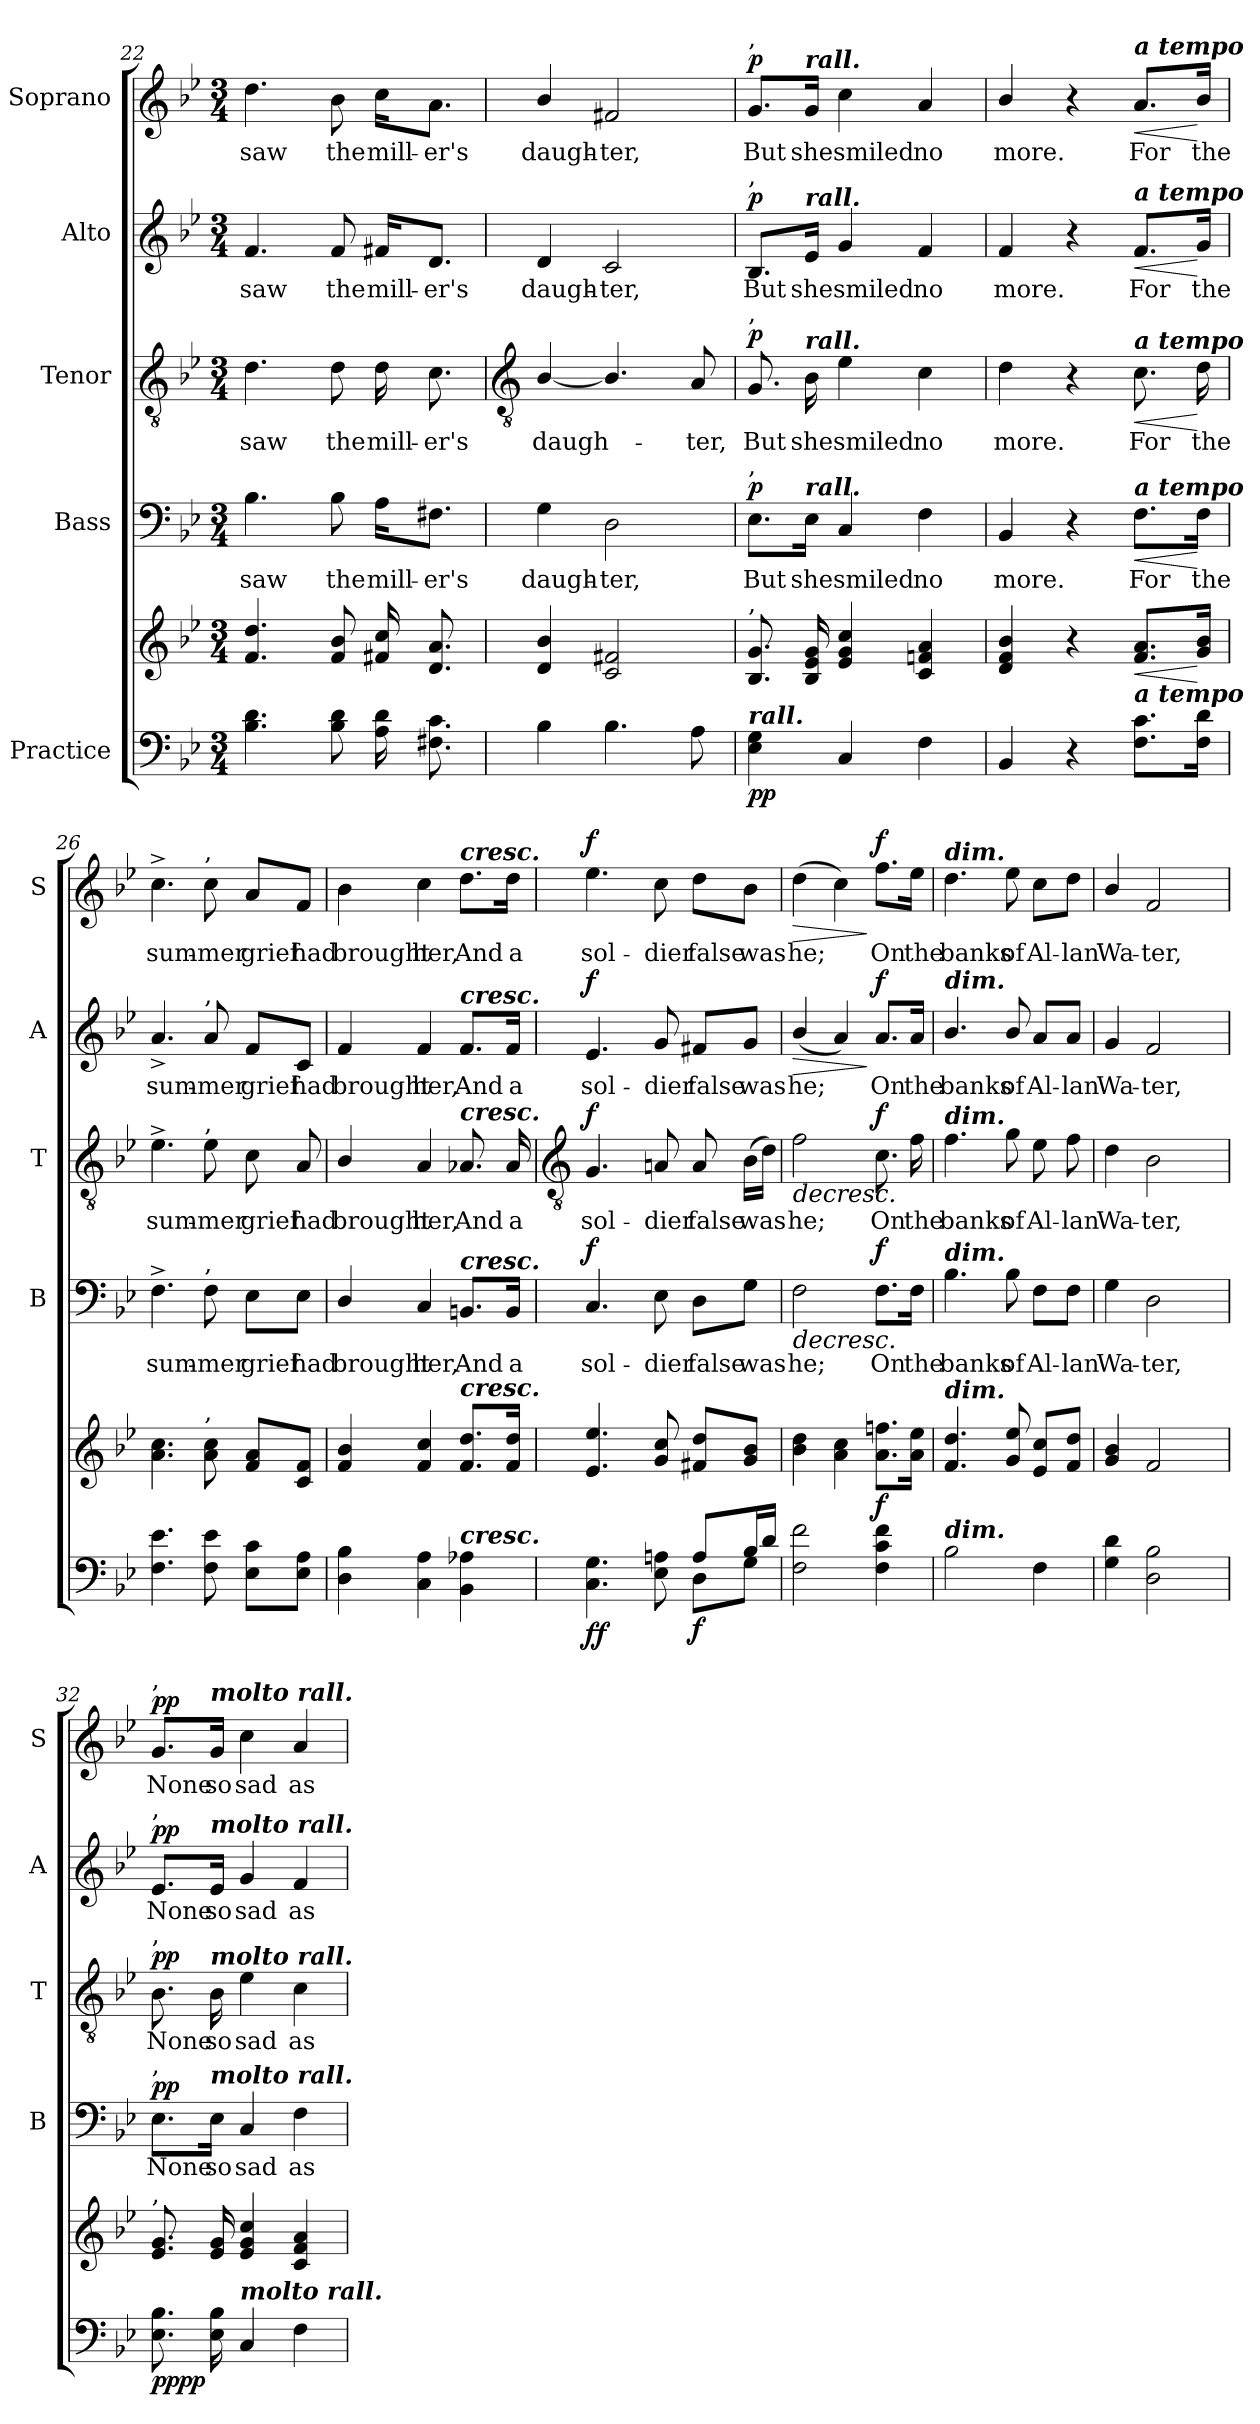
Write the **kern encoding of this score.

**kern	**kern	**dynam	**kern	**text	**dynam	**kern	**text	**dynam	**kern	**text	**dynam	**kern	**text	**dynam
*part5	*part5	*part5	*part4	*part4	*part4	*part3	*part3	*part3	*part2	*part2	*part2	*part1	*part1	*part1
*staff6	*staff5	*staff5/6	*staff4	*staff4	*staff4	*staff3	*staff3	*staff3	*staff2	*staff2	*staff2	*staff1	*staff1	*staff1
*I"Practice	*	*	*I"Bass	*	*	*I"Tenor	*	*	*I"Alto	*	*	*I"Soprano	*	*
*	*	*	*I'B	*	*	*I'T	*	*	*I'A	*	*	*I'S	*	*
*clefF4	*clefG2	*	*clefF4	*	*	*clefGv2	*	*	*clefG2	*	*	*clefG2	*	*
*k[b-e-]	*k[b-e-]	*	*k[b-e-]	*	*	*k[b-e-]	*	*	*k[b-e-]	*	*	*k[b-e-]	*	*
*B-:	*B-:	*	*B-:	*	*	*B-:	*	*	*B-:	*	*	*B-:	*	*
*M3/4	*M3/4	*	*M3/4	*	*	*M3/4	*	*	*M3/4	*	*	*M3/4	*	*
=22	=22	=22	=22	=22	=22	=22	=22	=22	=22	=22	=22	=22	=22	=22
*^	*^	*	*	*	*	*	*	*	*	*	*	*	*	*
!	!LO:N:vis=1	!	!LO:N:vis=1	!	!	!LO:LY:b	!	!	!LO:LY:b	!	!	!LO:LY:b	!	!	!LO:LY:b	!
4.B-\ 4.d\	2.ryy	4.f/ 4.dd/	2.ryy	.	4.B-\	saw	.	4.d\	saw	.	4.f/	saw	.	4.dd\	saw	.
!	!	!	!	!	!	!LO:LY:b	!	!	!LO:LY:b	!	!	!LO:LY:b	!	!	!LO:LY:b	!
8B-\ 8d\	.	8f/ 8b-/	.	.	8B-\	the	.	8d\	the	.	8f/	the	.	8b-\	the	.
!	!	!	!	!	!	!LO:LY:b	!	!	!LO:LY:b	!	!	!LO:LY:b	!	!	!LO:LY:b	!
16A\ 16d\LL	.	16f#X/ 16cc/LL	.	.	16A\KL	mill-	.	16d\	mill-	.	16f#X/KL	mill-	.	16cc\KL	mill-	.
!	!	!	!	!	!	!LO:LY:b	!	!	!LO:LY:b	!	!	!LO:LY:b	!	!	!LO:LY:b	!
8.F#X\ 8.c\J	.	8.d/ 8.a/J	.	.	8.F#X\J	-er's	.	8.c\	-er's	.	8.d/J	-er's	.	8.a\J	-er's	.
*v	*v	*	*	*	*	*	*	*	*	*	*	*	*	*	*	*
*	*v	*v	*	*	*	*	*	*	*	*	*	*	*	*	*
!!LO:LB:g=z
=23	=23	=23	=23	=23	=23	=23	=23	=23	=23	=23	=23	=23	=23	=23
*	*	*	*	*	*	*clefGv2	*	*	*	*	*	*	*	*
!	!	!	!	!LO:LY:b	!	!	!LO:LY:b	!	!	!LO:LY:b	!	!	!LO:LY:b	!
4B-	4d/ 4b-/	.	4G\	daugh-	.	[4B-/	daugh-	.	4d/	daugh-	.	4b-/	daugh-	.
!	!	!	!	!LO:LY:b	!	!	!	!	!	!LO:LY:b	!	!	!LO:LY:b	!
4.B-	2c/ 2f#X/	.	2D\	-ter,	.	4.B-/]	.	.	2c/	-ter,	.	2f#X/	-ter,	.
!	!	!	!	!	!	!	!LO:LY:b	!	!	!	!	!	!	!
8A	.	.	.	.	.	8A/	ter,	.	.	.	.	.	.	.
=24	=24	=24	=24	=24	=24	=24	=24	=24	=24	=24	=24	=24	=24	=24
!	!	!	!	!	!	!	!	!	!	!	!	!LO:TX:a:t=,	!	!
!	!	!	!	!	!	!	!	!	!LO:TX:a:t=,	!	!	!	!	!
!	!	!	!	!	!	!LO:TX:a:t=,	!	!	!	!	!	!	!	!
!	!	!	!LO:TX:a:t=,	!	!	!	!	!	!	!	!	!	!	!
!	!LO:TX:a:t=,	!	!	!	!	!	!	!	!	!	!	!	!	!
!LO:TX:a:Bi:t=rall.	!	!	!	!	!	!	!	!	!	!	!	!	!	!
!	!	!LO:DY:b=2	!	!LO:LY:b	!	!	!LO:LY:b	!	!	!LO:LY:b	!	!	!LO:LY:b	!
!	!	!LO:DY:n=1:b	!	!	!LO:DY:b	!	!	!LO:DY:b	!	!	!LO:DY:b	!	!	!LO:DY:b
4E- 4G	8.B-/ 8.g/	p p	8.E-\L	But	p	8.G/	But	p	8.B-/L	But	p	8.g/L	But	p
!	!	!	!	!	!	!	!	!	!	!	!	!LO:TX:a:Bi:t=rall.	!	!
!	!	!	!	!	!	!	!	!	!LO:TX:a:Bi:t=rall.	!	!	!	!	!
!	!	!	!	!	!	!LO:TX:a:Bi:t=rall.	!	!	!	!	!	!	!	!
!	!	!	!LO:TX:a:Bi:t=rall.	!	!	!	!	!	!	!	!	!	!	!
!	!	!	!	!LO:LY:b	!	!	!LO:LY:b	!	!	!LO:LY:b	!	!	!LO:LY:b	!
.	16B-/ 16e-/ 16g/	.	16E-\Jk	she	.	16B-\	she	.	16e-/Jk	she	.	16g/Jk	she	.
!	!	!	!	!LO:LY:b	!	!	!LO:LY:b	!	!	!LO:LY:b	!	!	!LO:LY:b	!
4C	4e-/ 4g/ 4cc/	.	4C/	smiled	.	4e-\	smiled	.	4g/	smiled	.	4cc\	smiled	.
!	!	!	!	!LO:LY:b	!	!	!LO:LY:b	!	!	!LO:LY:b	!	!	!LO:LY:b	!
4F	4c/ 4fn/ 4a/	.	4F\	no	.	4c\	no	.	4f/	no	.	4a/	no	.
=25	=25	=25	=25	=25	=25	=25	=25	=25	=25	=25	=25	=25	=25	=25
!	!	!	!	!LO:LY:b	!	!	!LO:LY:b	!	!	!LO:LY:b	!	!	!LO:LY:b	!
4BB-	4d/ 4f/ 4b-/	.	4BB-/	more.	.	4d\	more.	.	4f/	more.	.	4b-/	more.	.
4r	4r	.	4r	.	.	4r	.	.	4r	.	.	4r	.	.
!	!	!	!	!	!	!	!	!	!	!	!	!LO:TX:a:Bi:t=a tempo	!	!
!	!	!	!	!	!	!	!	!	!LO:TX:a:Bi:t=a tempo	!	!	!	!	!
!	!	!	!	!	!	!LO:TX:a:Bi:t=a tempo	!	!	!	!	!	!	!	!
!	!	!	!LO:TX:a:Bi:t=a tempo	!	!	!	!	!	!	!	!	!	!	!
!LO:TX:a:Bi:t=a tempo	!	!	!	!	!	!	!	!	!	!	!	!	!	!
!	!	!LO:HP:b	!	!LO:LY:b	!LO:HP:b	!	!LO:LY:b	!LO:HP:b	!	!LO:LY:b	!LO:HP:b	!	!LO:LY:b	!LO:HP:b
8.F 8.cL	8.f/ 8.a/L	<	8.F\L	For	<	8.c\	For	<	8.f/L	For	<	8.a/L	For	<
!	!	!	!	!LO:LY:b	!	!	!LO:LY:b	!	!	!LO:LY:b	!	!	!LO:LY:b	!
16F 16dJ	16g/ 16b-/J	[	16F\Jk	the	[	16d\	the	[	16g/Jk	the	[	16b-/Jk	the	[
=26	=26	=26	=26	=26	=26	=26	=26	=26	=26	=26	=26	=26	=26	=26
!	!	!	!	!LO:LY:b	!	!	!LO:LY:b	!	!	!LO:LY:b	!	!	!LO:LY:b	!
4.F 4.e-	4.a\ 4.cc\	.	4.F^\	sum-	.	4.e-^\	sum-	.	4.a^/	sum-	.	4.cc^\	sum-	.
!	!	!	!	!	!	!	!	!	!	!	!	!LO:TX:a:t=,	!	!
!	!	!	!	!	!	!	!	!	!LO:TX:a:t=,	!	!	!	!	!
!	!	!	!	!	!	!LO:TX:a:t=,	!	!	!	!	!	!	!	!
!	!	!	!LO:TX:a:t=,	!	!	!	!	!	!	!	!	!	!	!
!	!LO:TX:a:t=,	!	!	!	!	!	!	!	!	!	!	!	!	!
!	!	!	!	!LO:LY:b	!	!	!LO:LY:b	!	!	!LO:LY:b	!	!	!LO:LY:b	!
8F 8e-	8a\ 8cc\	.	8F\	-mer	.	8e-\	-mer	.	8a/	-mer	.	8cc\	-mer	.
!	!	!	!	!LO:LY:b	!	!	!LO:LY:b	!	!	!LO:LY:b	!	!	!LO:LY:b	!
8E- 8cL	8f/ 8a/L	.	8E-\L	grief	.	8c\	grief	.	8f/L	grief	.	8a/L	grief	.
!	!	!	!	!LO:LY:b	!	!	!LO:LY:b	!	!	!LO:LY:b	!	!	!LO:LY:b	!
8E- 8AJ	8c/ 8f/J	.	8E-\J	had	.	8A/	had	.	8c/J	had	.	8f/J	had	.
=27	=27	=27	=27	=27	=27	=27	=27	=27	=27	=27	=27	=27	=27	=27
!	!	!	!	!LO:LY:b	!	!	!LO:LY:b	!	!	!LO:LY:b	!	!	!LO:LY:b	!
4D 4B-	4f/ 4b-/	.	4D/	brought	.	4B-/	brought	.	4f/	brought	.	4b-\	brought	.
!	!	!	!	!LO:LY:b	!	!	!LO:LY:b	!	!	!LO:LY:b	!	!	!LO:LY:b	!
4C 4A	4f/ 4cc/	.	4C/	her,	.	4A/	her,	.	4f/	her,	.	4cc\	her,	.
!	!	!	!	!	!	!	!	!	!	!	!	!LO:TX:a:Bi:t=cresc.	!	!
!	!	!	!	!	!	!	!	!	!LO:TX:a:Bi:t=cresc.	!	!	!	!	!
!	!	!	!	!	!	!LO:TX:a:Bi:t=cresc.	!	!	!	!	!	!	!	!
!	!	!	!LO:TX:a:Bi:t=cresc.	!	!	!	!	!	!	!	!	!	!	!
!	!LO:TX:a:Bi:t=cresc.	!	!	!	!	!	!	!	!	!	!	!	!	!
!LO:TX:a:Bi:t=cresc.	!	!	!	!	!	!	!	!	!	!	!	!	!	!
!	!	!	!	!LO:LY:b	!	!	!LO:LY:b	!	!	!LO:LY:b	!	!	!LO:LY:b	!
4BB- 4A-X	8.f/ 8.dd/L	.	8.BBn/L	And	.	8.A-X/	And	.	8.f/L	And	.	8.dd\L	And	.
!	!	!	!	!LO:LY:b	!	!	!LO:LY:b	!	!	!LO:LY:b	!	!	!LO:LY:b	!
.	16f/ 16dd/J	.	16BB/Jk	a	.	16A-/	a	.	16f/Jk	a	.	16dd\Jk	a	.
!!LO:LB:g=z
=28	=28	=28	=28	=28	=28	=28	=28	=28	=28	=28	=28	=28	=28	=28
*	*	*	*	*	*	*clefGv2	*	*	*	*	*	*	*	*
*^	*	*	*	*	*	*	*	*	*	*	*	*	*	*
!	!	!	!LO:DY:b=2	!	!LO:LY:b	!	!	!LO:LY:b	!	!	!LO:LY:b	!	!	!LO:LY:b	!
!	!	!	!LO:DY:n=1:b	!	!	!LO:DY:b	!	!	!LO:DY:b	!	!	!LO:DY:b	!	!	!LO:DY:b
4ryy	4.C\ 4.G\	4.e-/ 4.ee-/	f f	4.C/	sol-	f	4.G/	sol-	f	4.e-/	sol-	f	4.ee-\	sol-	f
4ryy	.	.	.	.	.	.	.	.	.	.	.	.	.	.	.
!	!	!	!	!	!LO:LY:b	!	!	!LO:LY:b	!	!	!LO:LY:b	!	!	!LO:LY:b	!
.	8E-\ 8An\	8g/ 8cc/	.	8E-\	-dier	.	8An/	-dier	.	8g/	-dier	.	8cc\	-dier	.
!	!	!	!LO:DY:n=2:b=2	!	!LO:LY:b	!	!	!LO:LY:b	!	!	!LO:LY:b	!	!	!LO:LY:b	!
8A/L	8D\L	8f#X/ 8dd/L	f	8D\L	false	.	8A/	false	.	8f#X/L	false	.	8dd\L	false	.
!	!	!	!	!	!LO:LY:b	!	!	!LO:LY:b	!	!	!LO:LY:b	!	!	!LO:LY:b	!
16B-/L	8G\J	8g/ 8b-/J	.	8G\J	was	.	(>16B-\LL	was	.	8g/J	was	.	8b-\J	was	.
16d/JJ	.	.	.	.	.	.	16d\JJ)	.	.	.	.	.	.	.	.
=29	=29	=29	=29	=29	=29	=29	=29	=29	=29	=29	=29	=29	=29	=29	=29
!	!	!	!	!	!LO:LY:b	!LO:HP:b	!	!LO:LY:b	!LO:HP:b	!	!LO:LY:b	!LO:HP:b	!	!LO:LY:b	!LO:HP:b
2F\ 2f\	4ryy	4b-\ 4dd\	.	2F\	he;	>	2f\	he;	>	(<4b-/	he;	>	(>4dd\	he;	>
.	4ryy	4a\ 4cc\	.	.	.	.	.	.	.	4a/)	.	.	4cc\)	.	.
!	!	!	!LO:DY:b	!	!LO:LY:b	!LO:DY:b	!	!LO:LY:b	!LO:DY:b	!	!LO:LY:b	!LO:DY:n=1:b	!	!LO:LY:b	!LO:DY:n=1:b
4F\ 4c\ 4f\	4ryy	8.a\ 8.ffn\L	f	8.F\L	On	f	8.c\	On	f	8.a/L	On	] f	8.ff\L	On	] f
!	!	!	!	!	!LO:LY:b	!	!	!LO:LY:b	!	!	!LO:LY:b	!	!	!LO:LY:b	!
.	.	16a\ 16ee-\J	.	16F\Jk	the	]	16f\	the	]	16a/Jk	the	.	16ee-\Jk	the	.
=30	=30	=30	=30	=30	=30	=30	=30	=30	=30	=30	=30	=30	=30	=30	=30
!	!	!	!	!	!	!	!	!	!	!	!	!	!LO:TX:a:Bi:t=dim.	!	!
!	!	!	!	!	!	!	!	!	!	!LO:TX:a:Bi:t=dim.	!	!	!	!	!
!	!	!	!	!	!	!	!LO:TX:a:Bi:t=dim.	!	!	!	!	!	!	!	!
!	!	!	!	!LO:TX:a:Bi:t=dim.	!	!	!	!	!	!	!	!	!	!	!
!	!	!LO:TX:a:Bi:t=dim.	!	!	!	!	!	!	!	!	!	!	!	!	!
!LO:TX:a:Bi:t=dim.	!	!	!	!	!	!	!	!	!	!	!	!	!	!	!
!	!	!	!	!	!LO:LY:b	!	!	!LO:LY:b	!	!	!LO:LY:b	!	!	!LO:LY:b	!
2.ryy	2B-\	4.f/ 4.dd/	.	4.B-\	banks	.	4.f\	banks	.	4.b-/	banks	.	4.dd\	banks	.
!	!	!	!	!	!LO:LY:b	!	!	!LO:LY:b	!	!	!LO:LY:b	!	!	!LO:LY:b	!
.	.	8g/ 8ee-/	.	8B-\	of	.	8g\	of	.	8b-/	of	.	8ee-\	of	.
!	!	!	!	!	!LO:LY:b	!	!	!LO:LY:b	!	!	!LO:LY:b	!	!	!LO:LY:b	!
.	4F\	8e-/ 8cc/L	.	8F\L	Al-	.	8e-\	Al-	.	8a/L	Al-	.	8cc\L	Al-	.
!	!	!	!	!	!LO:LY:b	!	!	!LO:LY:b	!	!	!LO:LY:b	!	!	!LO:LY:b	!
.	.	8f/ 8dd/J	.	8F\J	-lan	.	8f\	-lan	.	8a/J	-lan	.	8dd\J	-lan	.
=31	=31	=31	=31	=31	=31	=31	=31	=31	=31	=31	=31	=31	=31	=31	=31
!	!	!	!	!	!LO:LY:b	!	!	!LO:LY:b	!	!	!LO:LY:b	!	!	!LO:LY:b	!
4G\ 4d\	4ryy	4g/ 4b-/	.	4G\	Wa-	.	4d\	Wa-	.	4g/	Wa-	.	4b-/	Wa-	.
!	!	!	!	!	!LO:LY:b	!	!	!LO:LY:b	!	!	!LO:LY:b	!	!	!LO:LY:b	!
2D\ 2B-\	4ryy	2f/	.	2D\	-ter,	.	2B-\	-ter,	.	2f/	-ter,	.	2f/	-ter,	.
.	4ryy	.	.	.	.	.	.	.	.	.	.	.	.	.	.
=32	=32	=32	=32	=32	=32	=32	=32	=32	=32	=32	=32	=32	=32	=32	=32
!	!	!	!	!	!	!	!	!	!	!	!	!	!LO:TX:a:t=,	!	!
!	!	!	!	!	!	!	!	!	!	!LO:TX:a:t=,	!	!	!	!	!
!	!	!	!	!	!	!	!LO:TX:a:t=,	!	!	!	!	!	!	!	!
!	!	!	!	!LO:TX:a:t=,	!	!	!	!	!	!	!	!	!	!	!
!	!	!LO:TX:a:t=,	!	!	!	!	!	!	!	!	!	!	!	!	!
!	!	!	!LO:DY:b=2	!	!LO:LY:b	!	!	!LO:LY:b	!	!	!LO:LY:b	!	!	!LO:LY:b	!
!	!	!	!LO:DY:n=1:b	!	!	!LO:DY:b	!	!	!LO:DY:b	!	!	!LO:DY:b	!	!	!LO:DY:b
8.E-\ 8.B-\	4ryy	8.e-/ 8.g/	pp pp	8.E-\L	None	pp	8.B-\	None	pp	8.e-/L	None	pp	8.g/L	None	pp
!	!	!	!	!	!	!	!	!	!	!	!	!	!LO:TX:a:Bi:t=molto rall.	!	!
!	!	!	!	!	!	!	!	!	!	!LO:TX:a:Bi:t=molto rall.	!	!	!	!	!
!	!	!	!	!	!	!	!LO:TX:a:Bi:t=molto rall.	!	!	!	!	!	!	!	!
!	!	!	!	!LO:TX:a:Bi:t=molto rall.	!	!	!	!	!	!	!	!	!	!	!
!	!	!	!	!	!LO:LY:b	!	!	!LO:LY:b	!	!	!LO:LY:b	!	!	!LO:LY:b	!
16E-\ 16B-\	.	16e-/ 16g/	.	16E-\Jk	so	.	16B-\	so	.	16e-/Jk	so	.	16g/Jk	so	.
!LO:TX:a:Bi:t=molto rall.	!	!	!	!	!	!	!	!	!	!	!	!	!	!	!
!	!	!	!	!	!LO:LY:b	!	!	!LO:LY:b	!	!	!LO:LY:b	!	!	!LO:LY:b	!
4C/	4ryy	4e-/ 4g/ 4cc/	.	4C/	sad	.	4e-\	sad	.	4g/	sad	.	4cc\	sad	.
!	!	!	!	!	!LO:LY:b	!	!	!LO:LY:b	!	!	!LO:LY:b	!	!	!LO:LY:b	!
4F\	4ryy	4c/ 4f/ 4a/	.	4F\	as	.	4c\	as	.	4f/	as	.	4a/	as	.
*v	*v	*	*	*	*	*	*	*	*	*	*	*	*	*	*
=	=	=	=	=	=	=	=	=	=	=	=	=	=	=
*-	*-	*-	*-	*-	*-	*-	*-	*-	*-	*-	*-	*-	*-	*-
